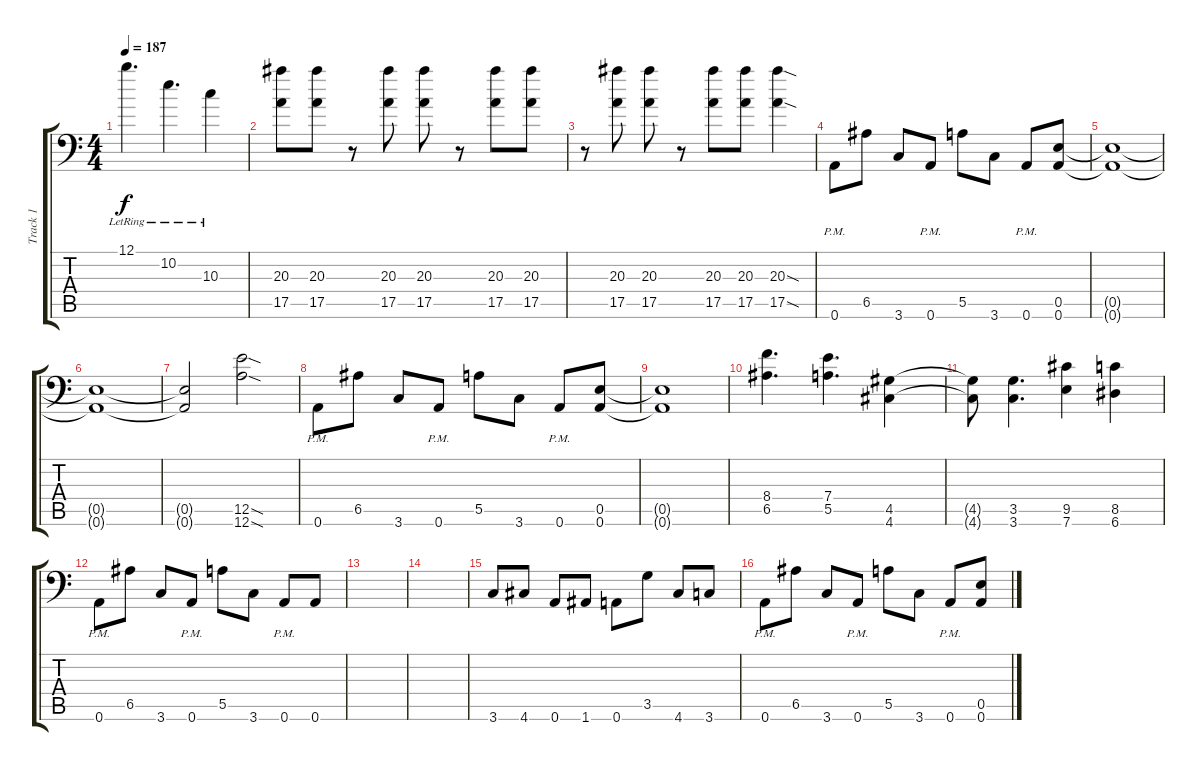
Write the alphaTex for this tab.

\track ("Track 1" "Track 1") {instrument distortionguitar}
\staff {score tabs}
\tuning (B3 Gb3 D3 A2 E2 A1) {hide}
\ts (4 4)
\tempo 187
\clef f4
\ks c
12.1{lr}.4{d dy f} 10.2{lr}.4{d} 10.3{lr}.4 |
(20.3 17.5).8 (20.3 17.5).8 r.8 (20.3 17.5).8 (20.3 17.5).8 r.8 (20.3 17.5).8 (20.3 17.5).8 |
r.8 (20.3 17.5).8 (20.3 17.5).8 r.8 (20.3 17.5).8 (20.3 17.5).8 (20.3{sod} 17.5{sod}).4 |
0.6{pm}.8 6.5.8 3.6.8 0.6{pm}.8 5.5.8 3.6.8 0.6{pm}.8 (0.5 0.6).8 |
(0.5{t} 0.6{t}).1 |
(0.5{t} 0.6{t}).1 |
(0.5{t} 0.6{t}).2 (12.5{sod} 12.6{sod}).2 |
0.6{pm}.8 6.5.8 3.6.8 0.6{pm}.8 5.5.8 3.6.8 0.6{pm}.8 (0.5 0.6).8 |
(0.5{t} 0.6{t}).1 |
(8.4 6.5).4{d} (7.4 5.5).4{d} (4.5 4.6).4 |
(4.5{t} 4.6{t}).8 (3.5 3.6).4{d} (9.5 7.6).4 (8.5 6.6).4 |
0.6{pm}.8 6.5.8 3.6.8 0.6{pm}.8 5.5.8 3.6.8 0.6{pm}.8 0.6.8 |
|
|
3.6.8 4.6.8 0.6.8 1.6.8 0.6.8 3.5.8 4.6.8 3.6.8 |
0.6{pm}.8 6.5.8 3.6.8 0.6{pm}.8 5.5.8 3.6.8 0.6{pm}.8 (0.5 0.6).8
